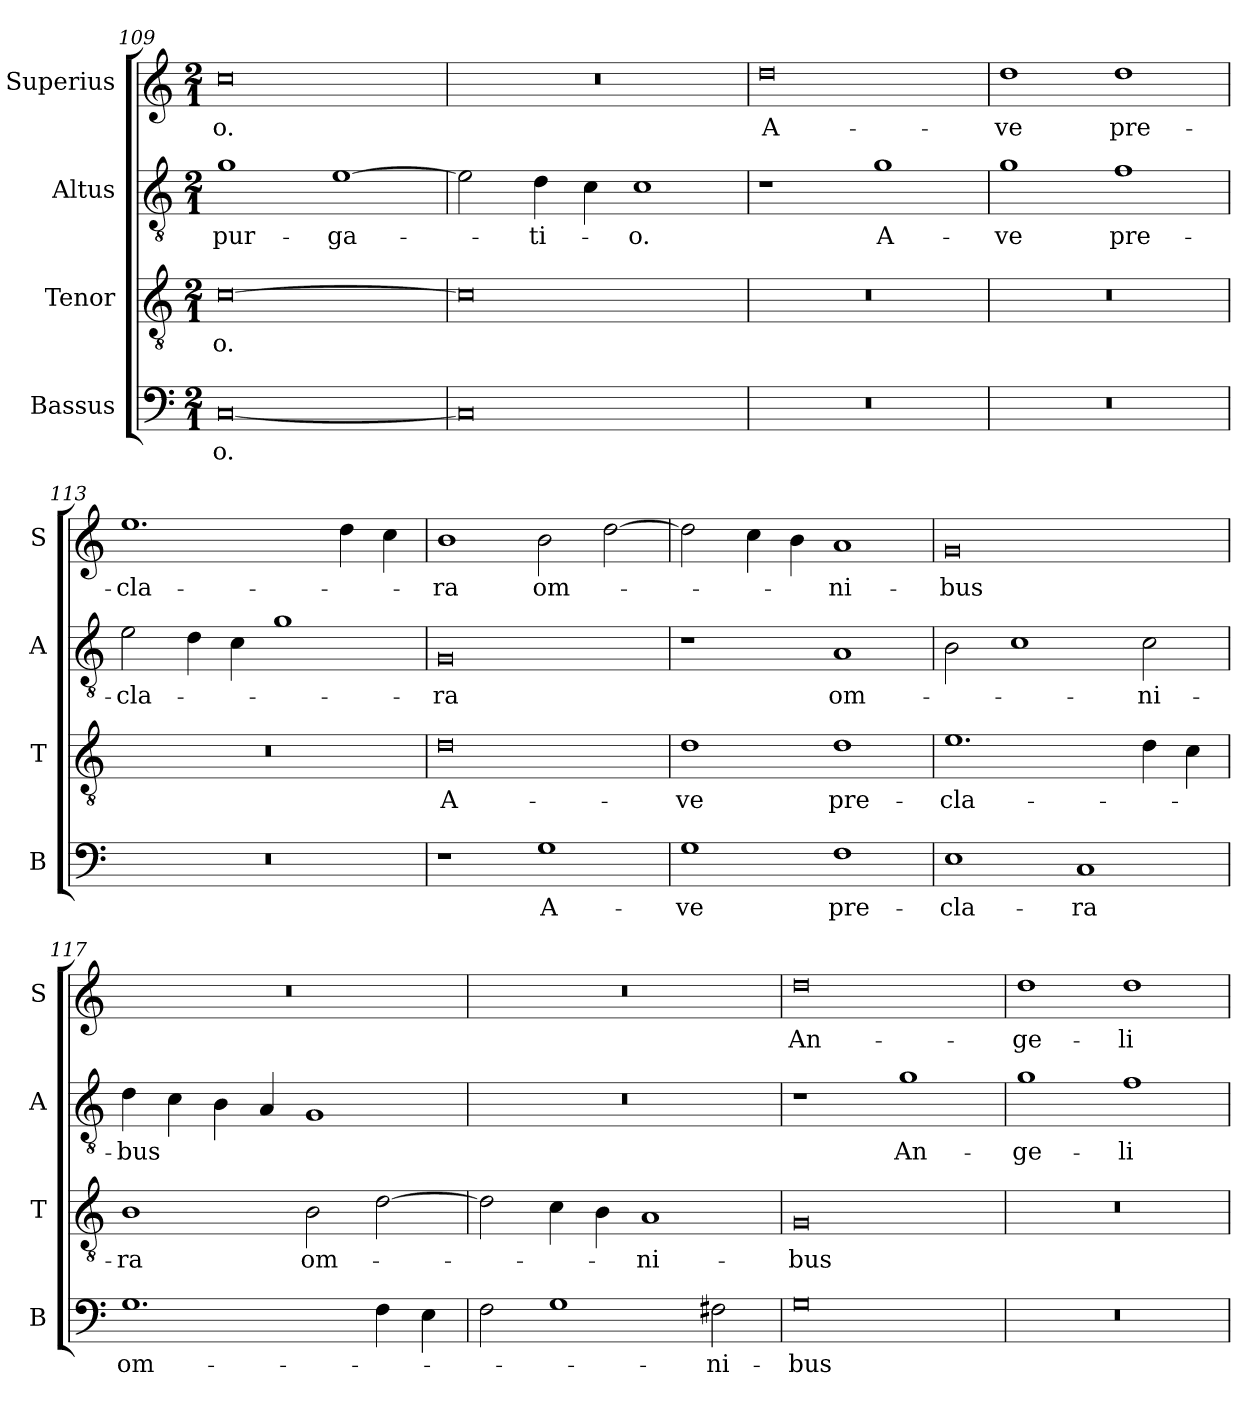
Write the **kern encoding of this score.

**kern	**text	**kern	**text	**kern	**text	**kern	**text
*part4	*part4	*part3	*part3	*part2	*part2	*part1	*part1
*staff4	*staff4	*staff3	*staff3	*staff2	*staff2	*staff1	*staff1
*I"Bassus	*	*I"Tenor	*	*I"Altus	*	*I"Superius	*
*I'B	*	*I'T	*	*I'A	*	*I'S	*
*clefF4	*	*clefGv2	*	*clefGv2	*	*clefG2	*
*k[]	*	*k[]	*	*k[]	*	*k[]	*
*M2/1	*	*M2/1	*	*M2/1	*	*M2/1	*
=109	=109	=109	=109	=109	=109	=109	=109
[0C	-o.	[0c	-o.	1g	pur-	0cc	-o.
.	.	.	.	[1e	-ga-	.	.
=110	=110	=110	=110	=110	=110	=110	=110
0C]	.	0c]	.	2e\]	.	0r	.
.	.	.	.	4d\	-ti-	.	.
.	.	.	.	4c\	.	.	.
.	.	.	.	1c	-o.	.	.
=111	=111	=111	=111	=111	=111	=111	=111
0r	.	0r	.	1r	.	0dd	A-
.	.	.	.	1g	A-	.	.
=112	=112	=112	=112	=112	=112	=112	=112
0r	.	0r	.	1g	-ve	1dd	-ve
.	.	.	.	1f	pre-	1dd	pre-
=113	=113	=113	=113	=113	=113	=113	=113
0r	.	0r	.	2e\	-cla-	1.ee	-cla-
.	.	.	.	4d\	.	.	.
.	.	.	.	4c\	.	.	.
.	.	.	.	1g	.	.	.
.	.	.	.	.	.	4dd\	.
.	.	.	.	.	.	4cc\	.
=114	=114	=114	=114	=114	=114	=114	=114
1r	.	0d	A-	0G	-ra	1b	-ra
1G	A-	.	.	.	.	2b\	om-
.	.	.	.	.	.	[2dd\	.
=115	=115	=115	=115	=115	=115	=115	=115
1G	-ve	1d	-ve	1r	.	2dd\]	.
.	.	.	.	.	.	4cc\	.
.	.	.	.	.	.	4b\	.
1F	pre-	1d	pre-	1A	om-	1a	-ni-
=116	=116	=116	=116	=116	=116	=116	=116
1E	-cla-	1.e	-cla-	2B\	.	0g	-bus
.	.	.	.	1c	.	.	.
1C	-ra	.	.	.	.	.	.
.	.	4d\	.	2c\	-ni-	.	.
.	.	4c\	.	.	.	.	.
=117	=117	=117	=117	=117	=117	=117	=117
1.G	om-	1B	-ra	4d\	-bus	0r	.
.	.	.	.	4c\	.	.	.
.	.	.	.	4B\	.	.	.
.	.	.	.	4A/	.	.	.
.	.	2B\	om-	1G	.	.	.
4F\	.	[2d\	.	.	.	.	.
4E\	.	.	.	.	.	.	.
=118	=118	=118	=118	=118	=118	=118	=118
2F\	.	2d\]	.	0r	.	0r	.
1G	.	4c\	.	.	.	.	.
.	.	4B\	.	.	.	.	.
.	.	1A	-ni-	.	.	.	.
2F#X\	-ni-	.	.	.	.	.	.
=119	=119	=119	=119	=119	=119	=119	=119
0G	-bus	0G	-bus	1r	.	0dd	An-
.	.	.	.	1g	An-	.	.
=120	=120	=120	=120	=120	=120	=120	=120
0r	.	0r	.	1g	-ge-	1dd	-ge-
.	.	.	.	1f	-li-	1dd	-li-
=	=	=	=	=	=	=	=
*-	*-	*-	*-	*-	*-	*-	*-
